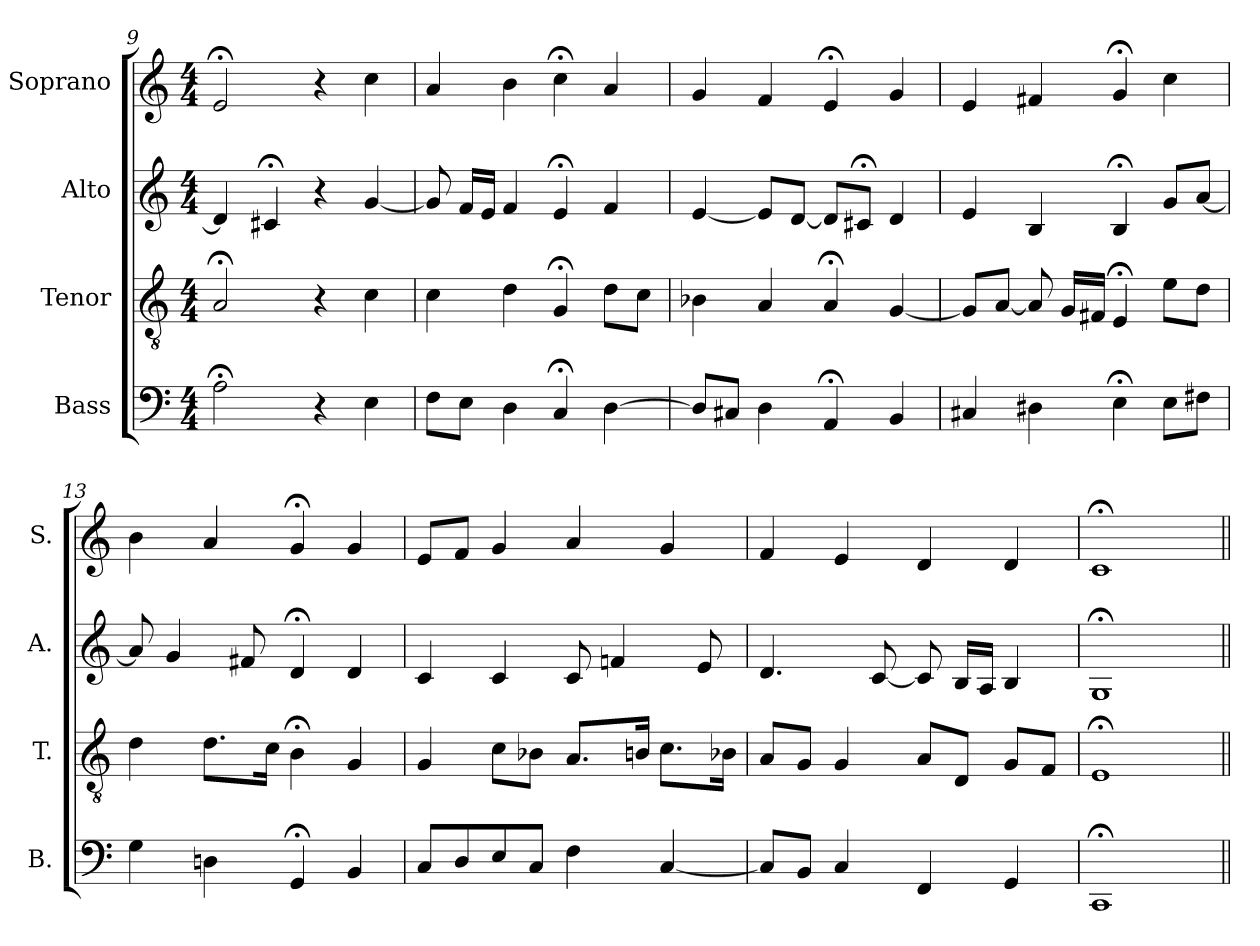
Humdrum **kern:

**kern	**kern	**kern	**kern
*part4	*part3	*part2	*part1
*staff4	*staff3	*staff2	*staff1
*I"Bass	*I"Tenor	*I"Alto	*I"Soprano
*I'B.	*I'T.	*I'A.	*I'S.
*clefF4	*clefGv2	*clefG2	*clefG2
*	*ITrd7c12	*	*
*k[]	*k[]	*k[]	*k[]
*C:	*C:	*C:	*C:
*M4/4	*M4/4	*M4/4	*M4/4
=9	=9	=9	=9
2A;<\	2AA;</	4d/]	2e;</
.	.	4c#X;</	.
4r	4r	4r	4r
4E\	4C\	[4g/	4cc\
=10	=10	=10	=10
8F\L	4C\	8g/]	4a/
8E\J	.	16f/LL	.
.	.	16e/JJ	.
4D\	4D\	4f/	4b\
4C;</	4GG;</	4e;</	4cc;<\
[4D\	8D\L	4f/	4a/
.	8C\J	.	.
!!LO:PB:g=z
=11	=11	=11	=11
8D/L]	4BB-X\	[4e/	4g/
8C#X/J	.	.	.
4D\	4AA/	8e/L]	4f/
.	.	[8d/J	.
4AA;</	4AA;</	8d/L]	4e;</
.	.	8c#X;</J	.
4BB/	[4GG/	4d/	4g/
=12	=12	=12	=12
4C#X/	8GG/L]	4e/	4e/
.	[8AA/J	.	.
4D#X\	8AA/]	4B/	4f#X/
.	16GG/LL	.	.
.	16FF#X/JJ	.	.
4E;<\	4EE;</	4B;</	4g;</
8E\L	8E\L	8g/L	4cc\
8F#X\J	8D\J	[8a/J	.
=13	=13	=13	=13
4G\	4D\	8a/]	4b\
.	.	4g/	.
4Dn\	8.D\L	.	4a/
.	.	8f#X/	.
.	16C\Jk	.	.
4GG;</	4BB;<\	4d;</	4g;</
4BB/	4GG/	4d/	4g/
!!LO:LB:g=z
=14	=14	=14	=14
8C/L	4GG/	4c/	8e/L
8D/	.	.	8f/J
8E/	8C\L	4c/	4g/
8C/J	8BB-X\J	.	.
4F\	8.AA/L	8c/	4a/
.	.	4fn/	.
.	16BBn/Jk	.	.
[4C/	8.C\L	.	4g/
.	.	8e/	.
.	16BB-X\Jk	.	.
=15	=15	=15	=15
8C/L]	8AA/L	4.d/	4f/
8BB/J	8GG/J	.	.
4C/	4GG/	.	4e/
.	.	[8c/	.
4FF/	8AA/L	8c/]	4d/
.	8DD/J	16B/LL	.
.	.	16A/JJ	.
4GG/	8GG/L	4B/	4d/
.	8FF/J	.	.
=16	=16	=16	=16
1CC;</	1EE;</	1G;</	1c;</
=||	=||	=||	=||
*-	*-	*-	*-
